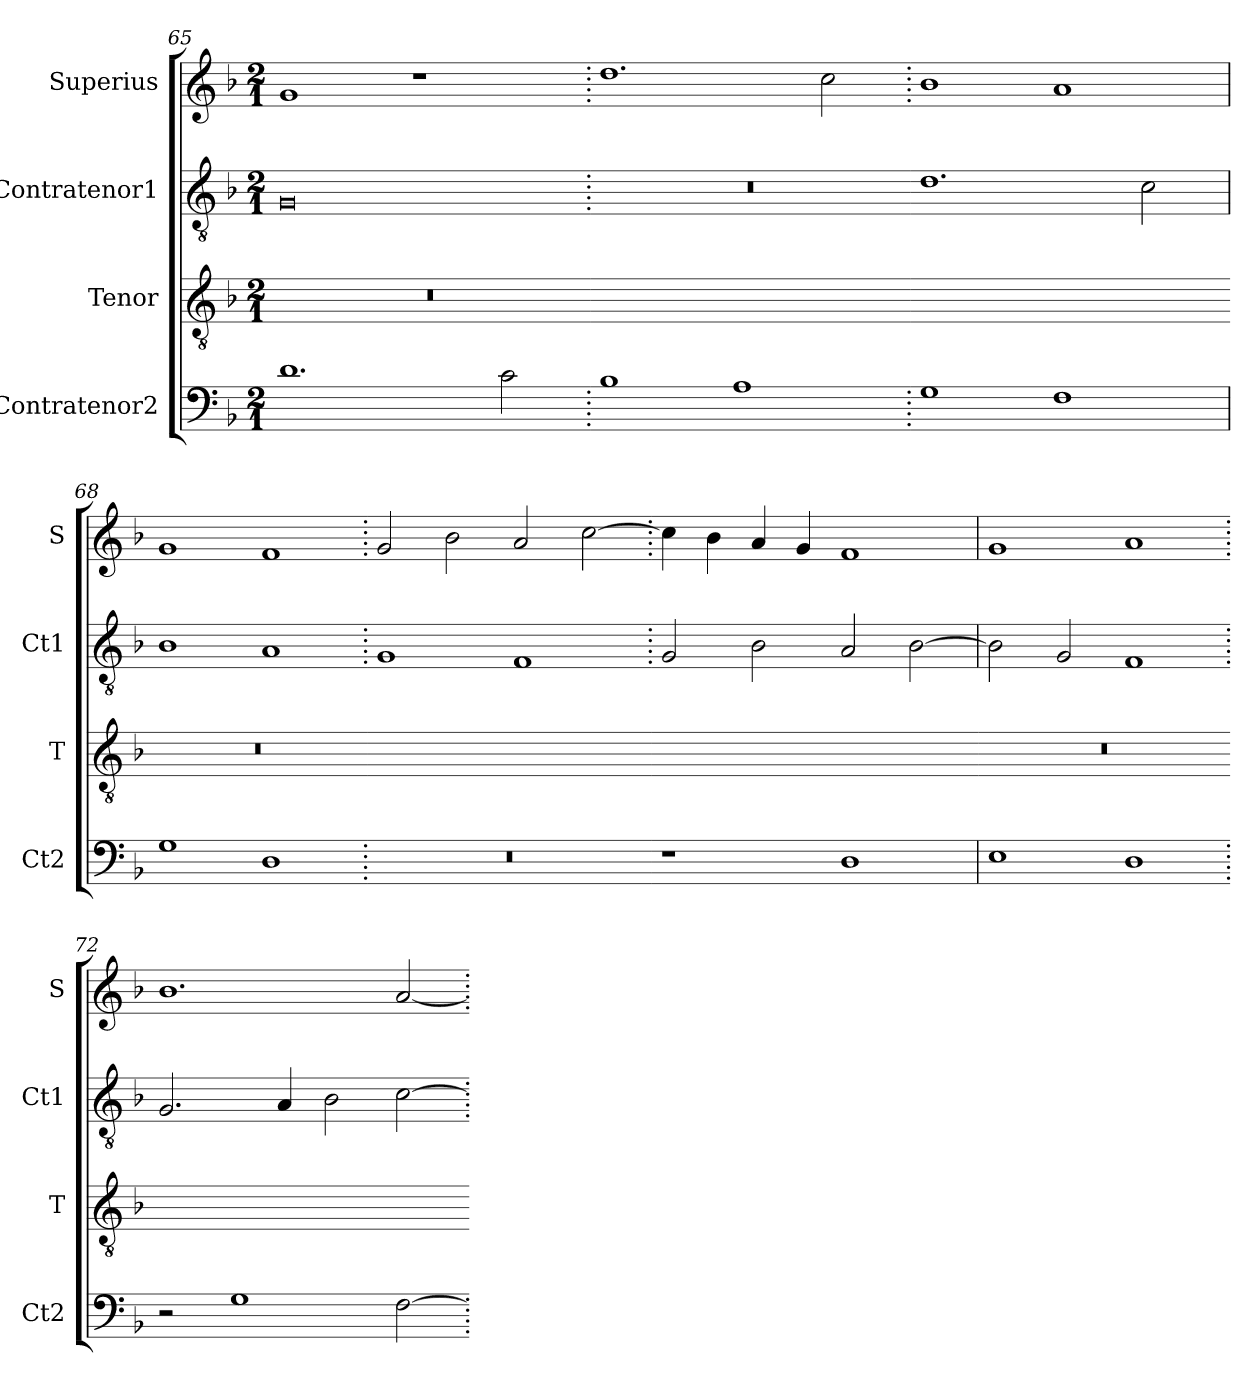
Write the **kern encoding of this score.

**kern	**kern	**kern	**kern
*part4	*part3	*part2	*part1
*staff4	*staff3	*staff2	*staff1
*I"Contratenor2	*I"Tenor	*I"Contratenor1	*I"Superius
*I'Ct2	*I'T	*I'Ct1	*I'S
*clefF4	*clefGv2	*clefGv2	*clefG2
*k[b-]	*k[b-]	*k[b-]	*k[b-]
*M2/1	*M2/1	*M2/1	*M2/1
=65	=65	=65	=65
!	!LO:N:vis=2	!	!
1.d	0r	0G	1g
.	.	.	1r
2c	.	.	.
=66.	=66-	=66.	=66.
!	!LO:N:vis=2	!	!
1B-	0ryy	0r	1.dd
1A	.	.	.
.	.	.	2cc
=67.	=67-	=67.	=67.
!	!LO:N:vis=2	!	!
1G	0ryy	1.d	1b-
1F	.	.	1a
.	.	2c	.
=68	=68-	=68	=68
!	!LO:N:vis=2	!	!
1G	0r	1B-	1g
1D	.	1A	1f
=69.	=69-	=69.	=69.
!	!LO:N:vis=2	!	!
0r	0ryy	1G	2g
.	.	.	2b-
.	.	1F	2a
.	.	.	[2cc
=70.	=70-	=70.	=70.
!	!LO:N:vis=2	!	!
1r	0ryy	2G	4cc]
.	.	.	4b-
.	.	2B-	4a
.	.	.	4g
1D	.	2A	1f
.	.	[2B-	.
=71	=71-	=71	=71
!	!LO:N:vis=2	!	!
1E	0r	2B-]	1g
.	.	2G	.
1D	.	1F	1a
=72.	=72-	=72.	=72.
!	!LO:N:vis=2	!	!
2r	0ryy	2.G	1.b-
1G	.	.	.
.	.	4A	.
.	.	2B-	.
[2F	.	[2c	[2a
=.	=-	=.	=.
*-	*-	*-	*-
